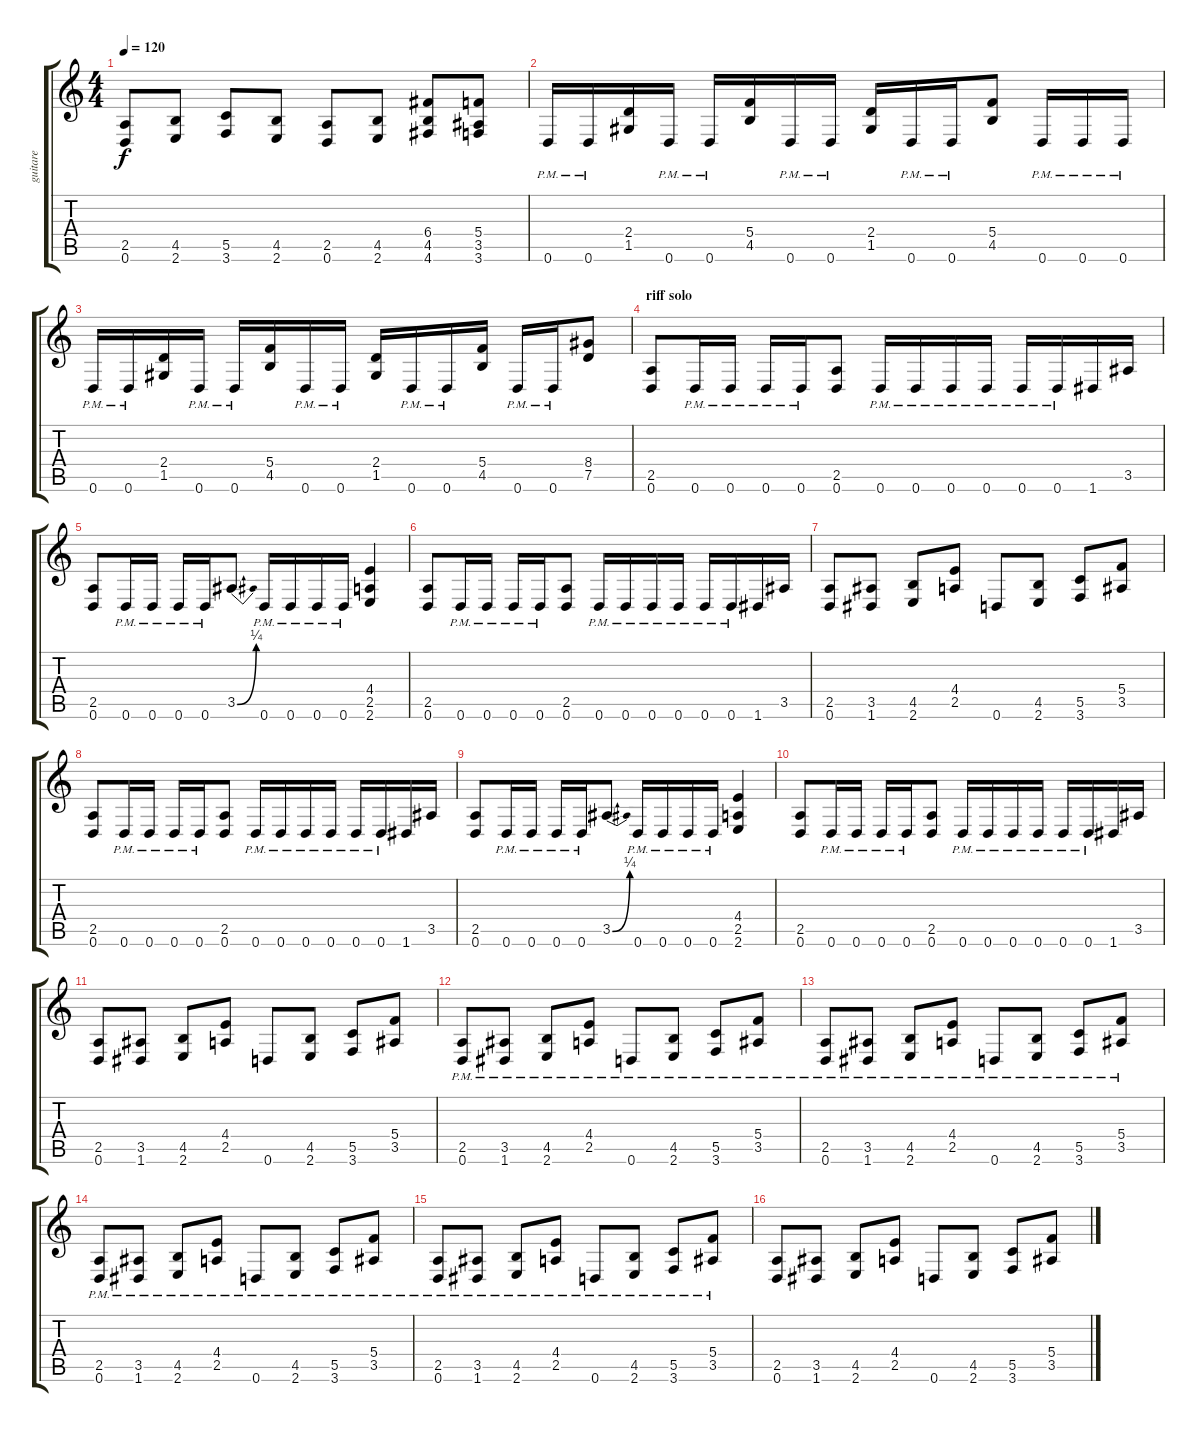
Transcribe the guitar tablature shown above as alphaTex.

\track ("guitare" "guitare") {instrument distortionguitar}
\staff {score tabs}
\tuning (D4 A3 F3 C3 G2 D2) {hide}
\ts (4 4)
\tempo 120
\clef g2
\ks c
(2.5 0.6).8{dy f} (4.5 2.6).8 (5.5 3.6).8 (4.5 2.6).8 (2.5 0.6).8 (4.5 2.6).8 (6.4 4.5 4.6).8 (5.4 3.5 3.6).8 |
0.6{pm}.16 0.6{pm}.16 (2.4 1.5).16 0.6{pm}.16 0.6{pm}.16 (5.4 4.5).16 0.6{pm}.16 0.6{pm}.16 (2.4 1.5).16 0.6{pm}.16 0.6{pm}.16 (5.4 4.5).8 0.6{pm}.16 0.6{pm}.16 0.6{pm}.16 |
0.6{pm}.16 0.6{pm}.16 (2.4 1.5).16 0.6{pm}.16 0.6{pm}.16 (5.4 4.5).16 0.6{pm}.16 0.6{pm}.16 (2.4 1.5).16 0.6{pm}.16 0.6{pm}.16 (5.4 4.5).16 0.6{pm}.16 0.6{pm}.16 (8.4 7.5).8 |
\section ("" "riff solo")
(2.5 0.6).8 0.6{pm}.16 0.6{pm}.16 0.6{pm}.16 0.6{pm}.16 (2.5 0.6).8 0.6{pm}.16 0.6{pm}.16 0.6{pm}.16 0.6{pm}.16 0.6{pm}.16 0.6{pm}.16 1.6.16 3.5.16 |
(2.5 0.6).8 0.6{pm}.16 0.6{pm}.16 0.6{pm}.16 0.6{pm}.16 3.5{be (bend 0 0 60 1)}.8 0.6{pm}.16 0.6{pm}.16 0.6{pm}.16 0.6{pm}.16 (4.4 2.5 2.6).4 |
(2.5 0.6).8 0.6{pm}.16 0.6{pm}.16 0.6{pm}.16 0.6{pm}.16 (2.5 0.6).8 0.6{pm}.16 0.6{pm}.16 0.6{pm}.16 0.6{pm}.16 0.6{pm}.16 0.6{pm}.16 1.6.16 3.5.16 |
(2.5 0.6).8 (3.5 1.6).8 (4.5 2.6).8 (4.4 2.5).8 0.6.8 (4.5 2.6).8 (5.5 3.6).8 (5.4 3.5).8 |
(2.5 0.6).8 0.6{pm}.16 0.6{pm}.16 0.6{pm}.16 0.6{pm}.16 (2.5 0.6).8 0.6{pm}.16 0.6{pm}.16 0.6{pm}.16 0.6{pm}.16 0.6{pm}.16 0.6{pm}.16 1.6.16 3.5.16 |
(2.5 0.6).8 0.6{pm}.16 0.6{pm}.16 0.6{pm}.16 0.6{pm}.16 3.5{be (bend 0 0 60 1)}.8 0.6{pm}.16 0.6{pm}.16 0.6{pm}.16 0.6{pm}.16 (4.4 2.5 2.6).4 |
(2.5 0.6).8 0.6{pm}.16 0.6{pm}.16 0.6{pm}.16 0.6{pm}.16 (2.5 0.6).8 0.6{pm}.16 0.6{pm}.16 0.6{pm}.16 0.6{pm}.16 0.6{pm}.16 0.6{pm}.16 1.6.16 3.5.16 |
(2.5 0.6).8 (3.5 1.6).8 (4.5 2.6).8 (4.4 2.5).8 0.6.8 (4.5 2.6).8 (5.5 3.6).8 (5.4 3.5).8 |
(2.5{pm} 0.6{pm}).8 (3.5{pm} 1.6{pm}).8 (4.5{pm} 2.6{pm}).8 (4.4{pm} 2.5{pm}).8 0.6{pm}.8 (4.5{pm} 2.6{pm}).8 (5.5{pm} 3.6{pm}).8 (5.4{pm} 3.5{pm}).8 |
(2.5{pm} 0.6{pm}).8 (3.5{pm} 1.6{pm}).8 (4.5{pm} 2.6{pm}).8 (4.4{pm} 2.5{pm}).8 0.6{pm}.8 (4.5{pm} 2.6{pm}).8 (5.5{pm} 3.6{pm}).8 (5.4{pm} 3.5{pm}).8 |
(2.5{pm} 0.6{pm}).8 (3.5{pm} 1.6{pm}).8 (4.5{pm} 2.6{pm}).8 (4.4{pm} 2.5{pm}).8 0.6{pm}.8 (4.5{pm} 2.6{pm}).8 (5.5{pm} 3.6{pm}).8 (5.4{pm} 3.5{pm}).8 |
(2.5{pm} 0.6{pm}).8 (3.5{pm} 1.6{pm}).8 (4.5{pm} 2.6{pm}).8 (4.4{pm} 2.5{pm}).8 0.6{pm}.8 (4.5{pm} 2.6{pm}).8 (5.5{pm} 3.6{pm}).8 (5.4{pm} 3.5{pm}).8 |
(2.5 0.6).8 (3.5 1.6).8 (4.5 2.6).8 (4.4 2.5).8 0.6.8 (4.5 2.6).8 (5.5 3.6).8 (5.4 3.5).8
